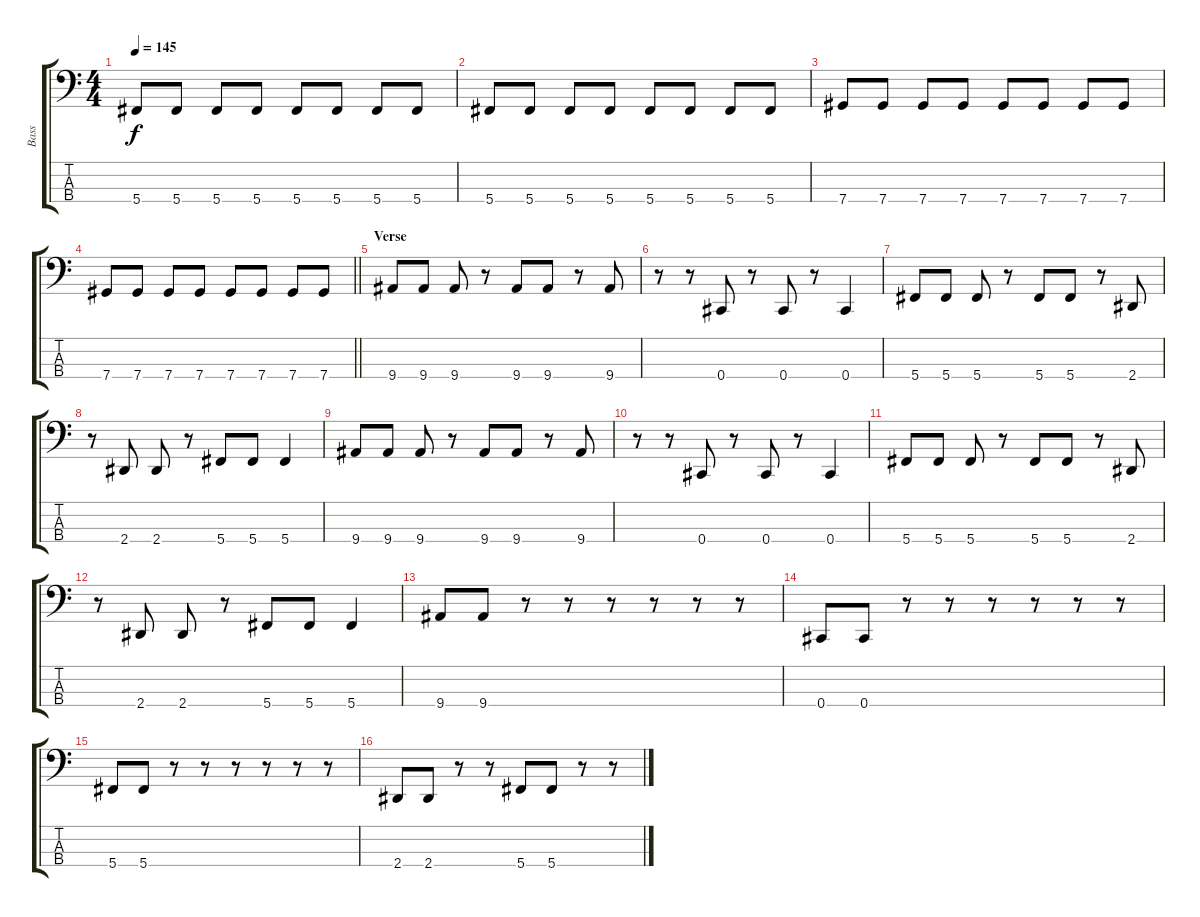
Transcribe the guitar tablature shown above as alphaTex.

\track ("Bass" "Bass") {instrument electricbasspick}
\staff {score tabs}
\tuning (Gb2 Db2 Ab1 Db1) {hide}
\ts (4 4)
\tempo 145
\clef f4
\ks c
5.4.8{dy f} 5.4.8 5.4.8 5.4.8 5.4.8 5.4.8 5.4.8 5.4.8 |
5.4.8 5.4.8 5.4.8 5.4.8 5.4.8 5.4.8 5.4.8 5.4.8 |
7.4.8 7.4.8 7.4.8 7.4.8 7.4.8 7.4.8 7.4.8 7.4.8 |
\barLineRight lightlight
7.4.8 7.4.8 7.4.8 7.4.8 7.4.8 7.4.8 7.4.8 7.4.8 |
\section ("" "Verse ")
9.4.8 9.4.8 9.4.8 r.8 9.4.8 9.4.8 r.8 9.4.8 |
r.8 r.8 0.4.8 r.8 0.4.8 r.8 0.4.4 |
5.4.8 5.4.8 5.4.8 r.8 5.4.8 5.4.8 r.8 2.4.8 |
r.8 2.4.8 2.4.8 r.8 5.4.8 5.4.8 5.4.4 |
9.4.8 9.4.8 9.4.8 r.8 9.4.8 9.4.8 r.8 9.4.8 |
r.8 r.8 0.4.8 r.8 0.4.8 r.8 0.4.4 |
5.4.8 5.4.8 5.4.8 r.8 5.4.8 5.4.8 r.8 2.4.8 |
r.8 2.4.8 2.4.8 r.8 5.4.8 5.4.8 5.4.4 |
9.4.8 9.4.8 r.8 r.8 r.8 r.8 r.8 r.8 |
0.4.8 0.4.8 r.8 r.8 r.8 r.8 r.8 r.8 |
5.4.8 5.4.8 r.8 r.8 r.8 r.8 r.8 r.8 |
2.4.8 2.4.8 r.8 r.8 5.4.8 5.4.8 r.8 r.8
